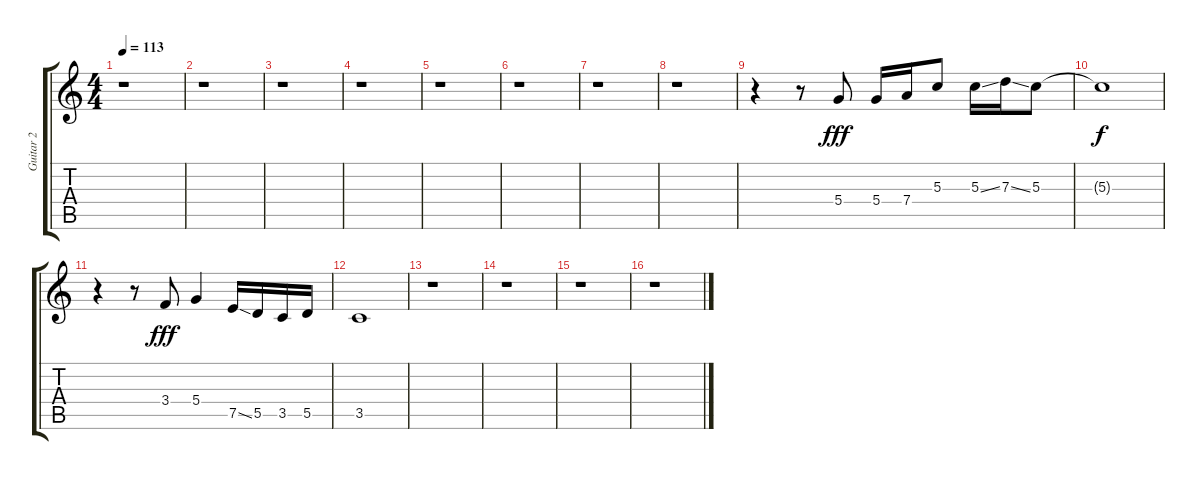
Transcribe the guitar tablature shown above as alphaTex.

\track ("Guitar 2" "Guitar 2") {instrument overdrivenguitar}
\staff {score tabs}
\tuning (E4 B3 G3 D3 A2 E2) {hide}
\ts (4 4)
\tempo 113
\clef g2
\ks c
r.1{dy f} |
r.1 |
r.1 |
r.1 |
r.1 |
r.1 |
r.1 |
r.1 |
r.4 r.8 5.4.8{dy fff} 5.4.16 7.4.16 5.3.8 5.3{ss}.16 7.3{ss}.16 5.3.8 |
5.3{t}.1{dy f} |
r.4 r.8 3.4.8{dy fff} 5.4.4 7.5{ss}.16 5.5.16 3.5.16 5.5.16 |
3.5.1 |
r.1 |
r.1 |
r.1 |
r.1
